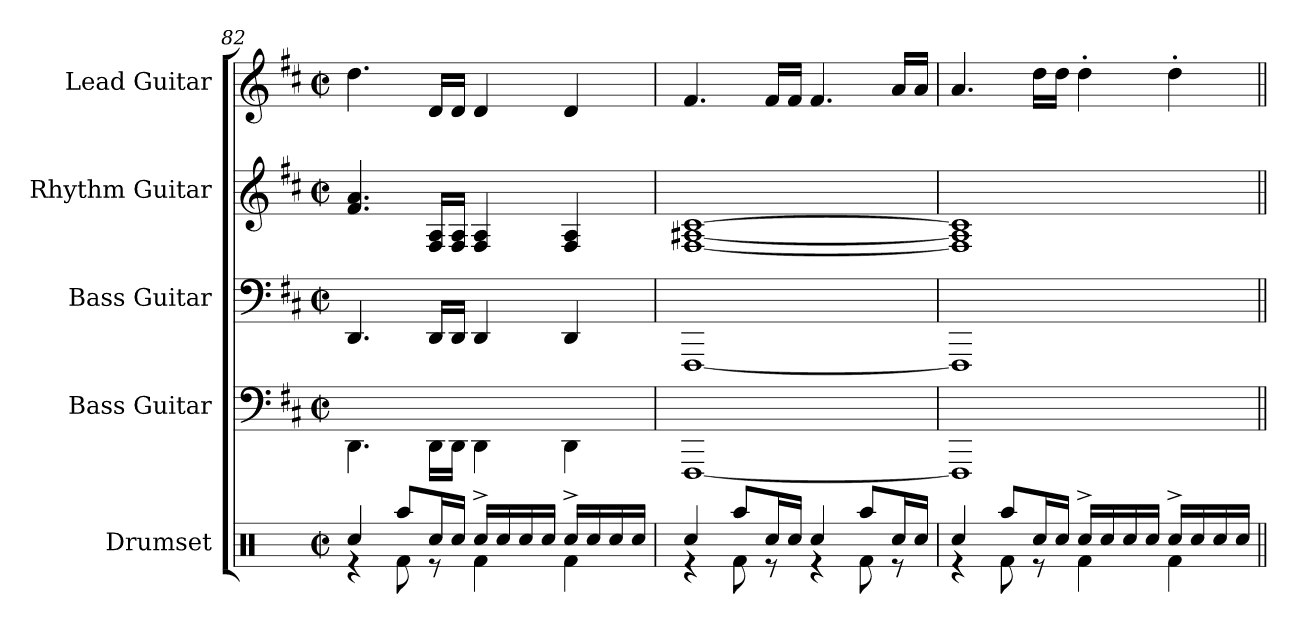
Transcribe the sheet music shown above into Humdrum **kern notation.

**kern	**kern	**kern	**kern	**kern
*part5	*part4	*part3	*part2	*part1
*staff5	*staff4	*staff3	*staff2	*staff1
*I"Drumset	*I"Bass Guitar	*I"Bass Guitar	*I"Rhythm Guitar	*I"Lead Guitar
*I'Drs.	*I'Bass	*I'Bass	*I'Rt.	*I'Ld.
*clefX	*	*clefF4	*clefG2	*clefG2
*k[]	*k[f#c#]	*k[f#c#]	*k[f#c#]	*k[f#c#]
*M2/2	*M2/2	*M2/2	*M2/2	*M2/2
*met(c|)	*met(c|)	*met(c|)	*met(c|)	*met(c|)
=82	=82	=82	=82	=82
*^	*	*	*	*
4Rcc/	4r	4.DD\	4.DD/	4.f#/ 4.a/	4.dd\
8Raa/L	8Rf\	.	.	.	.
16Rcc/L	8r	16DD\LL	16DD/LL	16F#/ 16A/LL	16d/LL
16Rcc/JJ	.	16DD\JJ	16DD/JJ	16F#/ 16A/JJ	16d/JJ
16Rcc^/LL	4Rf\	4DD\	4DD/	4F#/ 4A/	4d/
16Rcc/	.	.	.	.	.
16Rcc/	.	.	.	.	.
16Rcc/JJ	.	.	.	.	.
16Rcc^/LL	4Rf\	4DD\	4DD/	4F#/ 4A/	4d/
16Rcc/	.	.	.	.	.
16Rcc/	.	.	.	.	.
16Rcc/JJ	.	.	.	.	.
!!LO:PB:g=z
=83	=83	=83	=83	=83	=83
4Rcc/	4r	[1FFF#	[1FFF#	[1F# [1A#X [1c#	4.f#/
8Raa/L	8Rf\	.	.	.	.
16Rcc/L	8r	.	.	.	16f#/LL
16Rcc/JJ	.	.	.	.	16f#/JJ
4Rcc/	4r	.	.	.	4.f#/
8Raa/L	8Rf\	.	.	.	.
16Rcc/L	8r	.	.	.	16a/LL
16Rcc/JJ	.	.	.	.	16a/JJ
=84	=84	=84	=84	=84	=84
4Rcc/	4r	1FFF#]	1FFF#]	1F#] 1A#] 1c#]	4.a/
8Raa/L	8Rf\	.	.	.	.
16Rcc/L	8r	.	.	.	16dd\LL
16Rcc/JJ	.	.	.	.	16dd\JJ
16Rcc^/LL	4Rf\	.	.	.	4dd'\
16Rcc/	.	.	.	.	.
16Rcc/	.	.	.	.	.
16Rcc/JJ	.	.	.	.	.
16Rcc^/LL	4Rf\	.	.	.	4dd'\
16Rcc/	.	.	.	.	.
16Rcc/	.	.	.	.	.
16Rcc/JJ	.	.	.	.	.
*v	*v	*	*	*	*
=||	=||	=||	=||	=||
*-	*-	*-	*-	*-
